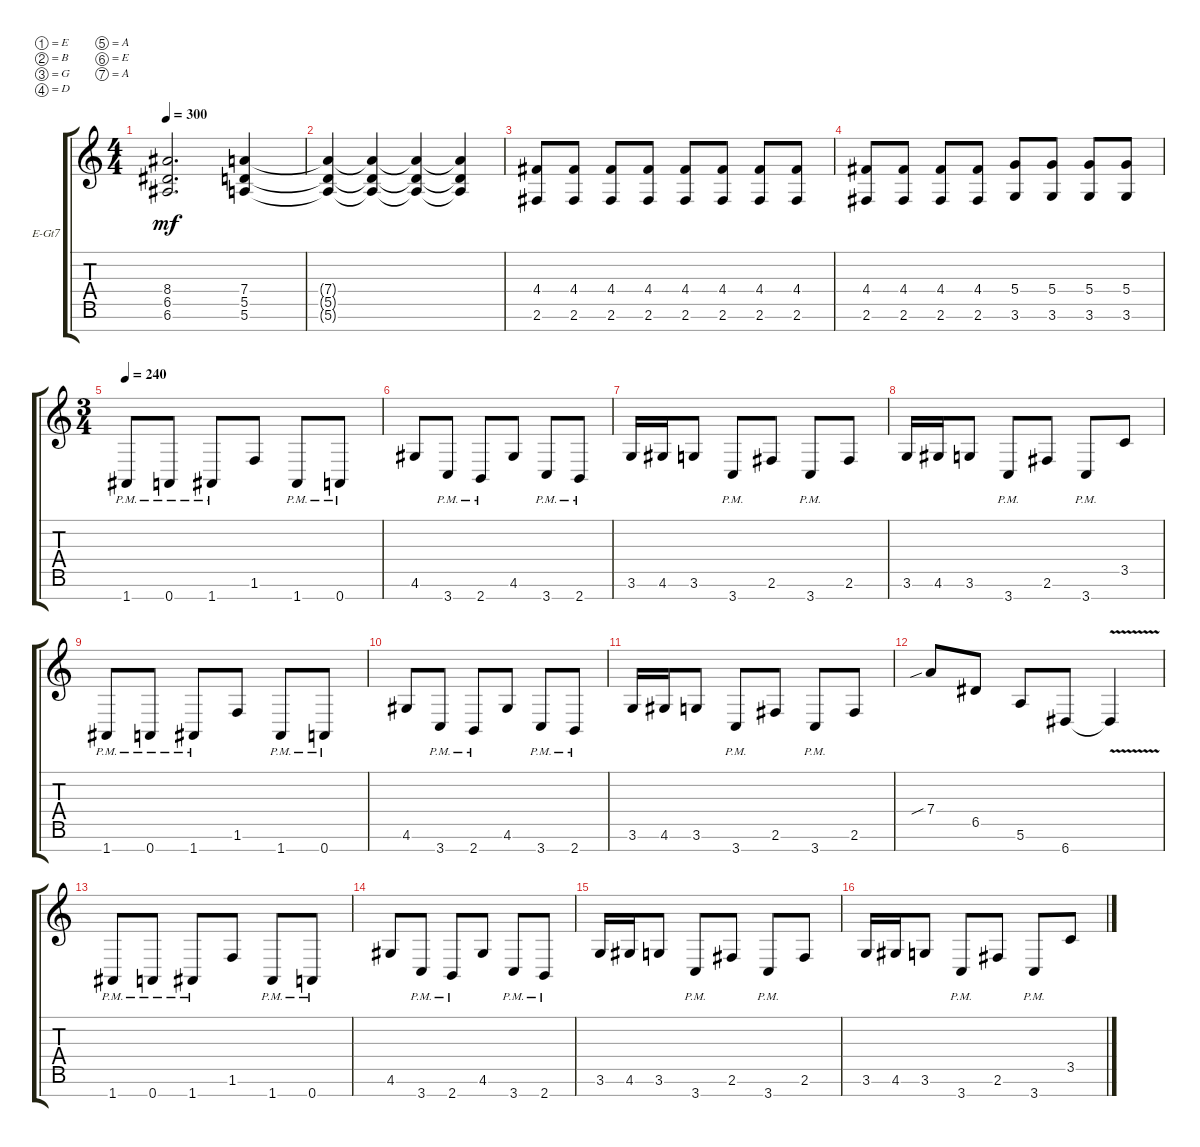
\defaultSystemsLayout 4
\bracketExtendMode groupsimilarinstruments
\firstSystemTrackNameOrientation horizontal
\otherSystemsTrackNameOrientation horizontal
\track ("Electric Guitar" "E-Gt7") {instrument distortionguitar}
\staff {score tabs}
\tuning (E4 B3 G3 D3 A2 E2 A1)
\ts (4 4)
\tempo 300
\clef g2
\ks c
(6.6 6.5 8.4).2{d dy mf} (5.6 5.5 7.4).4 |
(5.6{t} 5.5{t} 7.4{t}).4 (5.6{t} 5.5{t} 7.4{t}).4 (5.6{t} 5.5{t} 7.4{t}).4 (5.6{t} 5.5{t} 7.4{t}).4 |
(2.6 4.4).8 (2.6 4.4).8 (2.6 4.4).8 (2.6 4.4).8 (2.6 4.4).8 (2.6 4.4).8 (2.6 4.4).8 (2.6 4.4).8 |
(2.6 4.4).8 (2.6 4.4).8 (2.6 4.4).8 (2.6 4.4).8 (3.6 5.4).8 (3.6 5.4).8 (3.6 5.4).8 (3.6 5.4).8 |
\ts (3 4)
\tempo 240
1.7{pm}.8 0.7{pm}.8 1.7{pm}.8 1.6.8 1.7{pm}.8 0.7{pm}.8 |
4.6.8 3.7{pm}.8 2.7{pm}.8 4.6.8 3.7{pm}.8 2.7{pm}.8 |
3.6.16 4.6.16 3.6.8 3.7{pm}.8 2.6.8 3.7{pm}.8 2.6.8 |
3.6.16 4.6.16 3.6.8 3.7{pm}.8 2.6.8 3.7{pm}.8 3.5.8 |
1.7{pm}.8 0.7{pm}.8 1.7{pm}.8 1.6.8 1.7{pm}.8 0.7{pm}.8 |
4.6.8 3.7{pm}.8 2.7{pm}.8 4.6.8 3.7{pm}.8 2.7{pm}.8 |
3.6.16 4.6.16 3.6.8 3.7{pm}.8 2.6.8 3.7{pm}.8 2.6.8 |
7.4{sib}.8 6.5.8 5.6.8 6.7.8 6.7{v t}.4 |
1.7{pm}.8 0.7{pm}.8 1.7{pm}.8 1.6.8 1.7{pm}.8 0.7{pm}.8 |
4.6.8 3.7{pm}.8 2.7{pm}.8 4.6.8 3.7{pm}.8 2.7{pm}.8 |
3.6.16 4.6.16 3.6.8 3.7{pm}.8 2.6.8 3.7{pm}.8 2.6.8 |
3.6.16 4.6.16 3.6.8 3.7{pm}.8 2.6.8 3.7{pm}.8 3.5.8
